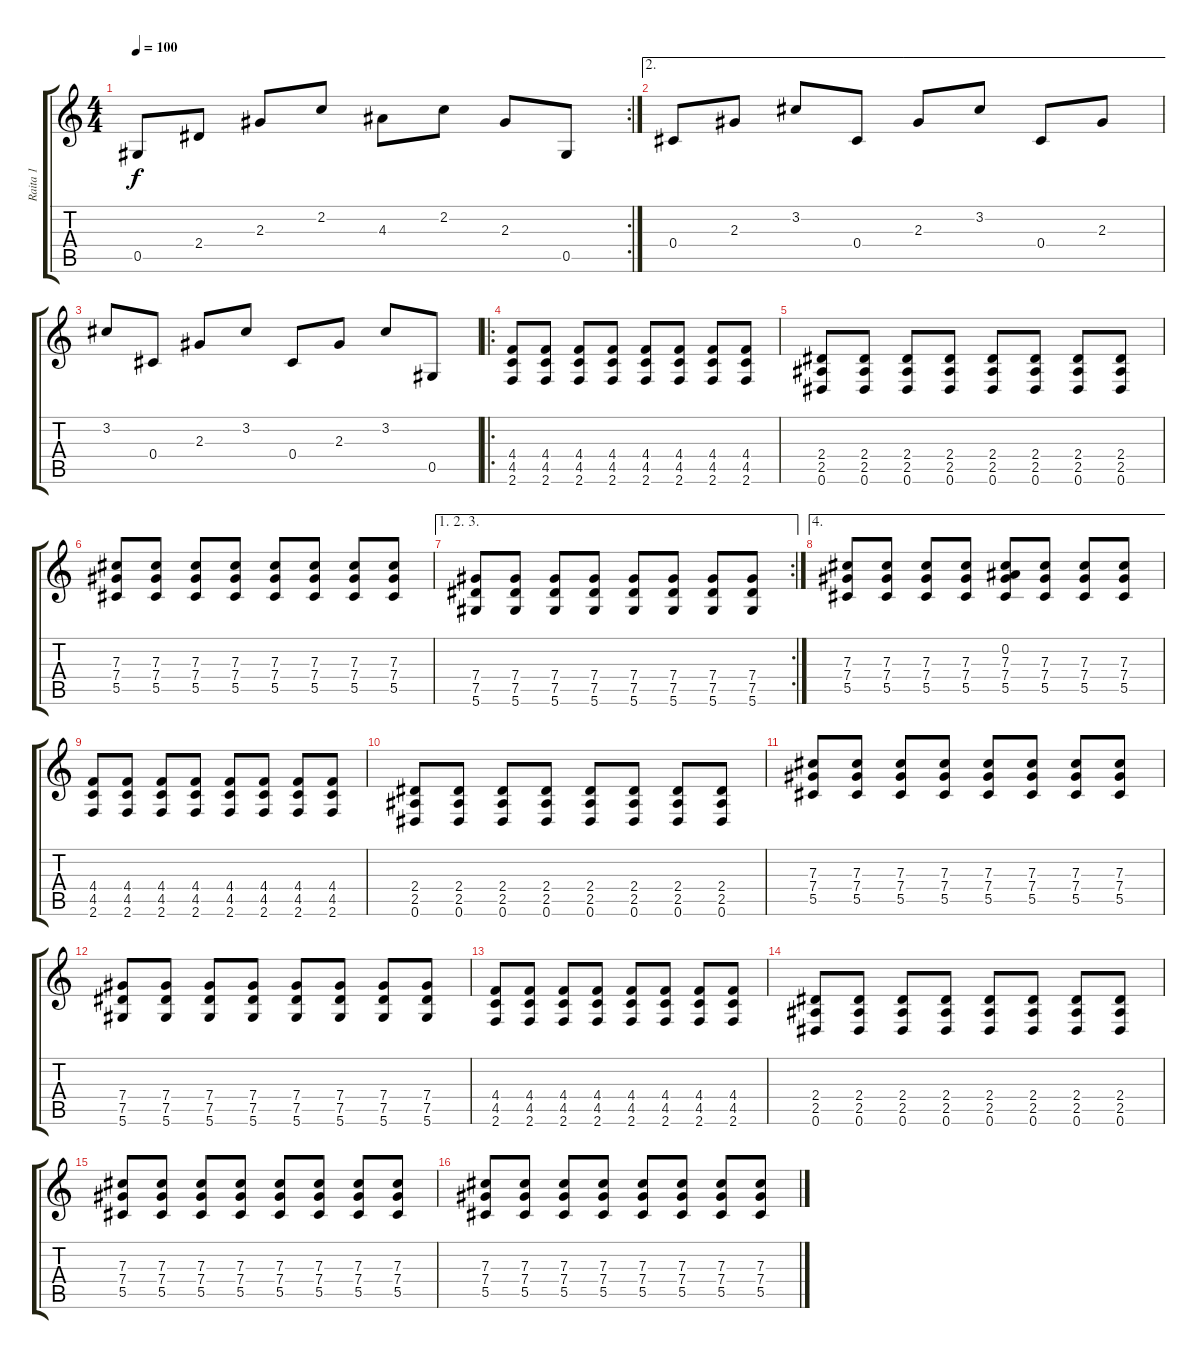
\track ("Raita 1" "Raita 1") {instrument electricguitarclean}
\staff {score tabs}
\tuning (Eb4 Bb3 Gb3 Db3 Ab2 Eb2) {hide}
\rc 2
\ts (4 4)
\tempo 100
\clef g2
\ks c
0.5.8{dy f} 2.4.8 2.3.8 2.2.8 4.3.8 2.2.8 2.3.8 0.5.8 |
\ae 2
0.4.8 2.3.8 3.2.8 0.4.8 2.3.8 3.2.8 0.4.8 2.3.8 |
3.2.8 0.4.8 2.3.8 3.2.8 0.4.8 2.3.8 3.2.8 0.5.8 |
\ro
(4.4 4.5 2.6).8{instrument distortionguitar} (4.4 4.5 2.6).8 (4.4 4.5 2.6).8 (4.4 4.5 2.6).8 (4.4 4.5 2.6).8 (4.4 4.5 2.6).8 (4.4 4.5 2.6).8 (4.4 4.5 2.6).8 |
(2.4 2.5 0.6).8 (2.4 2.5 0.6).8 (2.4 2.5 0.6).8 (2.4 2.5 0.6).8 (2.4 2.5 0.6).8 (2.4 2.5 0.6).8 (2.4 2.5 0.6).8 (2.4 2.5 0.6).8 |
(7.3 7.4 5.5).8 (7.3 7.4 5.5).8 (7.3 7.4 5.5).8 (7.3 7.4 5.5).8 (7.3 7.4 5.5).8 (7.3 7.4 5.5).8 (7.3 7.4 5.5).8 (7.3 7.4 5.5).8 |
\ae (1 2 3)
\rc 2
(7.4 7.5 5.6).8 (7.4 7.5 5.6).8 (7.4 7.5 5.6).8 (7.4 7.5 5.6).8 (7.4 7.5 5.6).8 (7.4 7.5 5.6).8 (7.4 7.5 5.6).8 (7.4 7.5 5.6).8 |
\ae 4
(7.3 7.4 5.5).8 (7.3 7.4 5.5).8 (7.3 7.4 5.5).8 (7.3 7.4 5.5).8 (0.2 7.3 7.4 5.5).8 (7.3 7.4 5.5).8 (7.3 7.4 5.5).8 (7.3 7.4 5.5).8 |
(4.4 4.5 2.6).8{instrument distortionguitar} (4.4 4.5 2.6).8 (4.4 4.5 2.6).8 (4.4 4.5 2.6).8 (4.4 4.5 2.6).8 (4.4 4.5 2.6).8 (4.4 4.5 2.6).8 (4.4 4.5 2.6).8 |
(2.4 2.5 0.6).8 (2.4 2.5 0.6).8 (2.4 2.5 0.6).8 (2.4 2.5 0.6).8 (2.4 2.5 0.6).8 (2.4 2.5 0.6).8 (2.4 2.5 0.6).8 (2.4 2.5 0.6).8 |
(7.3 7.4 5.5).8 (7.3 7.4 5.5).8 (7.3 7.4 5.5).8 (7.3 7.4 5.5).8 (7.3 7.4 5.5).8 (7.3 7.4 5.5).8 (7.3 7.4 5.5).8 (7.3 7.4 5.5).8 |
(7.4 7.5 5.6).8 (7.4 7.5 5.6).8 (7.4 7.5 5.6).8 (7.4 7.5 5.6).8 (7.4 7.5 5.6).8 (7.4 7.5 5.6).8 (7.4 7.5 5.6).8 (7.4 7.5 5.6).8 |
(4.4 4.5 2.6).8{instrument distortionguitar} (4.4 4.5 2.6).8 (4.4 4.5 2.6).8 (4.4 4.5 2.6).8 (4.4 4.5 2.6).8 (4.4 4.5 2.6).8 (4.4 4.5 2.6).8 (4.4 4.5 2.6).8 |
(2.4 2.5 0.6).8 (2.4 2.5 0.6).8 (2.4 2.5 0.6).8 (2.4 2.5 0.6).8 (2.4 2.5 0.6).8 (2.4 2.5 0.6).8 (2.4 2.5 0.6).8 (2.4 2.5 0.6).8 |
(7.3 7.4 5.5).8 (7.3 7.4 5.5).8 (7.3 7.4 5.5).8 (7.3 7.4 5.5).8 (7.3 7.4 5.5).8 (7.3 7.4 5.5).8 (7.3 7.4 5.5).8 (7.3 7.4 5.5).8 |
(7.3 7.4 5.5).8 (7.3 7.4 5.5).8 (7.3 7.4 5.5).8 (7.3 7.4 5.5).8 (7.3 7.4 5.5).8 (7.3 7.4 5.5).8 (7.3 7.4 5.5).8 (7.3 7.4 5.5).8
